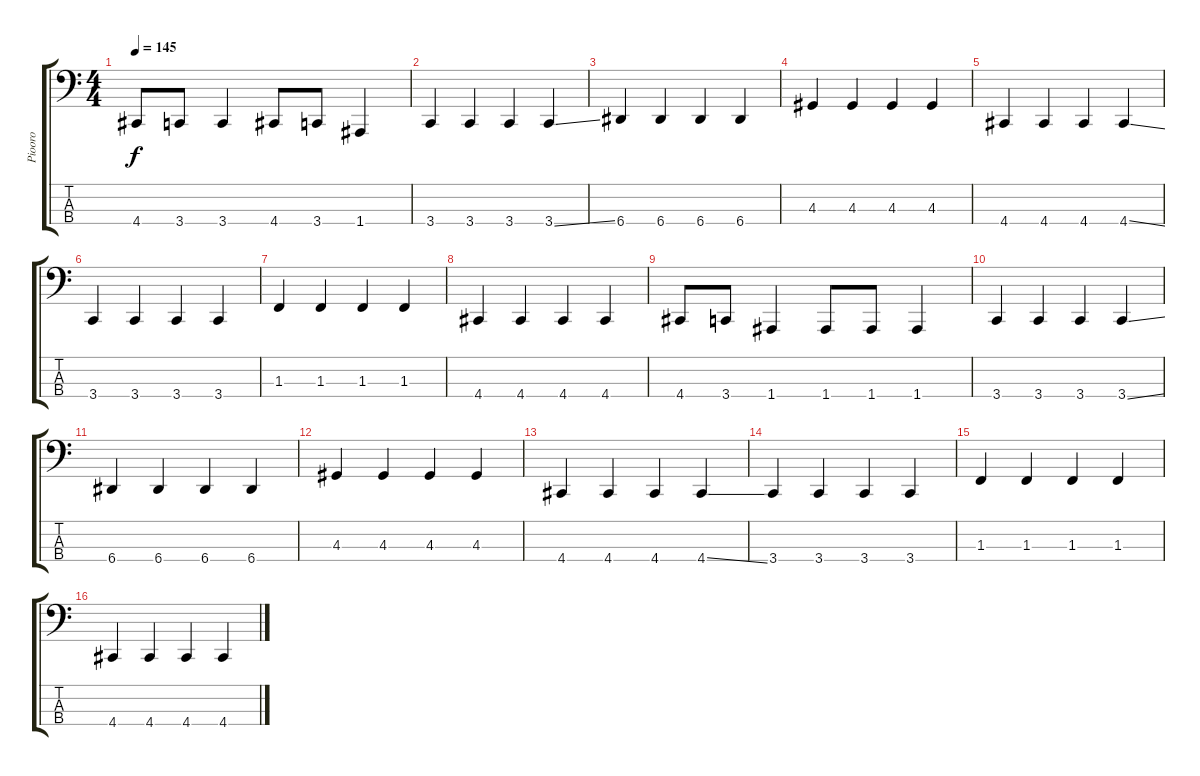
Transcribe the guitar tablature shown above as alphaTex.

\track ("Piooro" "Piooro") {instrument electricbassfinger}
\staff {score tabs}
\tuning (D2 A1 E1 A0) {hide}
\ts (4 4)
\tempo 145
\clef f4
\ks c
4.4{t}.8{dy f} 3.4.8 3.4.4 4.4.8 3.4.8 1.4.4 |
3.4.4 3.4.4 3.4.4 3.4{ss}.4 |
6.4.4 6.4.4 6.4.4 6.4.4 |
4.3.4 4.3.4 4.3.4 4.3.4 |
4.4.4 4.4.4 4.4.4 4.4{ss}.4 |
3.4.4 3.4.4 3.4.4 3.4.4 |
1.3.4 1.3.4 1.3.4 1.3.4 |
4.4.4 4.4.4 4.4.4 4.4.4 |
4.4.8 3.4.8 1.4.4 1.4.8 1.4.8 1.4.4 |
3.4.4 3.4.4 3.4.4 3.4{ss}.4 |
6.4.4 6.4.4 6.4.4 6.4.4 |
4.3.4 4.3.4 4.3.4 4.3.4 |
4.4.4 4.4.4 4.4.4 4.4{ss}.4 |
3.4.4 3.4.4 3.4.4 3.4.4 |
1.3.4 1.3.4 1.3.4 1.3.4 |
4.4.4 4.4.4 4.4.4 4.4.4
